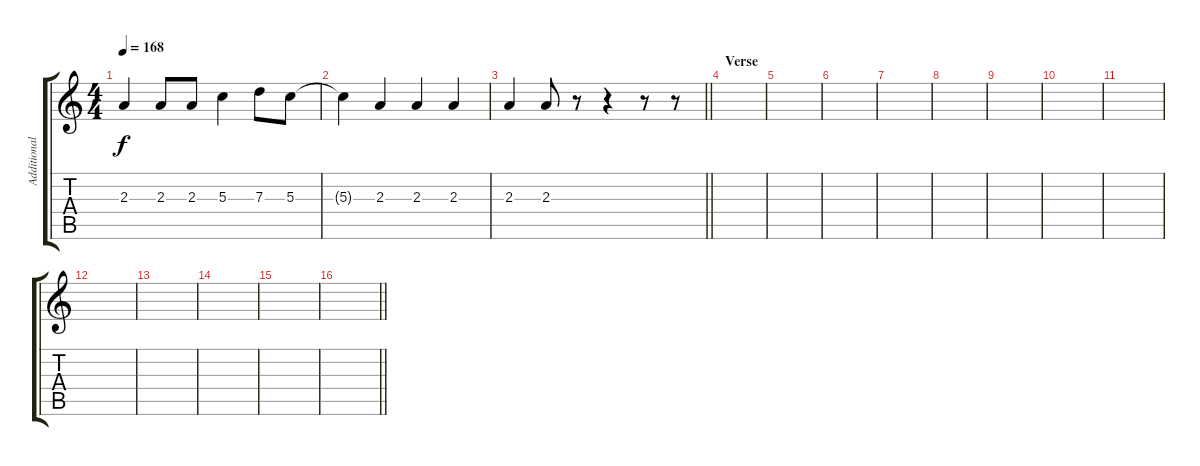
\track ("Additional Guitar" "Additional") {instrument distortionguitar}
\staff {score tabs}
\tuning (E4 B3 G3 D3 A2 E2) {hide}
\ts (4 4)
\tempo 168
\clef g2
\ks c
2.3.4{dy f} 2.3.8 2.3.8 5.3.4 7.3.8 5.3.8 |
5.3{t}.4 2.3.4 2.3.4 2.3.4 |
\barLineRight lightlight
2.3.4 2.3.8 r.8 r.4 r.8 r.8 |
\section ("" "Verse")
|
|
|
|
|
|
|
|
|
|
|
|
\barLineRight lightlight
